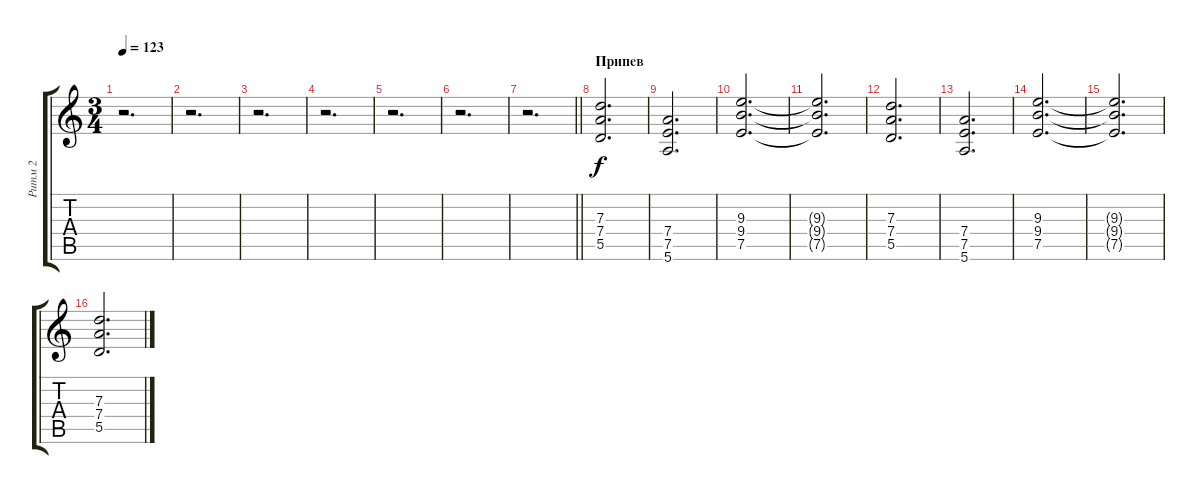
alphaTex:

\track ("Ритм 2" "Ритм 2") {instrument distortionguitar}
\staff {score tabs}
\tuning (E4 B3 G3 D3 A2 E2) {hide}
\ts (3 4)
\tempo 123
\clef g2
\ks c
r.2{d dy f} |
r.2{d} |
r.2{d} |
r.2{d} |
r.2{d} |
r.2{d} |
\barLineRight lightlight
r.2{d} |
\section ("" "Припев")
(7.3 7.4 5.5).2{d} |
(7.4 7.5 5.6).2{d} |
(9.3 9.4 7.5).2{d} |
(9.3{t} 9.4{t} 7.5{t}).2{d} |
(7.3 7.4 5.5).2{d} |
(7.4 7.5 5.6).2{d} |
(9.3 9.4 7.5).2{d} |
(9.3{t} 9.4{t} 7.5{t}).2{d} |
(7.3 7.4 5.5).2{d}
